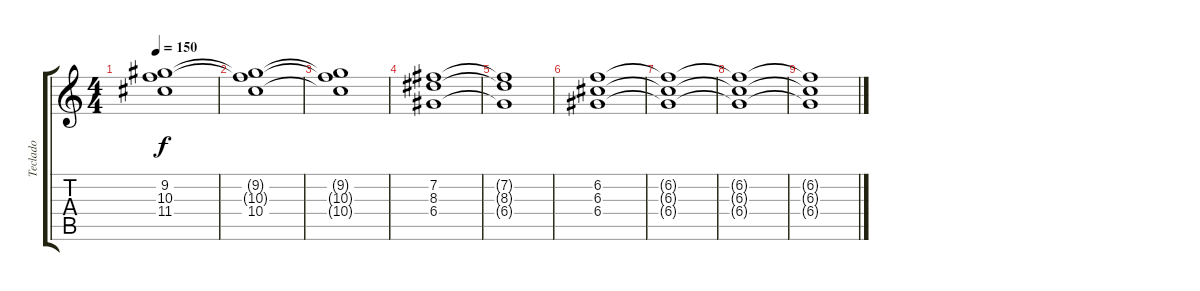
\track ("Teclado" "Teclado") {instrument stringensemble1}
\staff {score tabs}
\tuning (E5 B4 G4 D4 A3 E3) {hide}
\ts (4 4)
\tempo 150
\clef g2
\ks c
(9.2{t} 10.3{t} 11.4{t}).1{dy f} |
(9.2{t} 10.3{t} 10.4).1 |
(9.2{t} 10.3{t} 10.4{t}).1 |
(7.2 8.3 6.4).1 |
(7.2{t} 8.3{t} 6.4{t}).1 |
(6.2 6.3 6.4).1{volume 0} |
(6.2{t} 6.3{t} 6.4{t}).1 |
(6.2{t} 6.3{t} 6.4{t}).1 |
(6.2{t} 6.3{t} 6.4{t}).1
